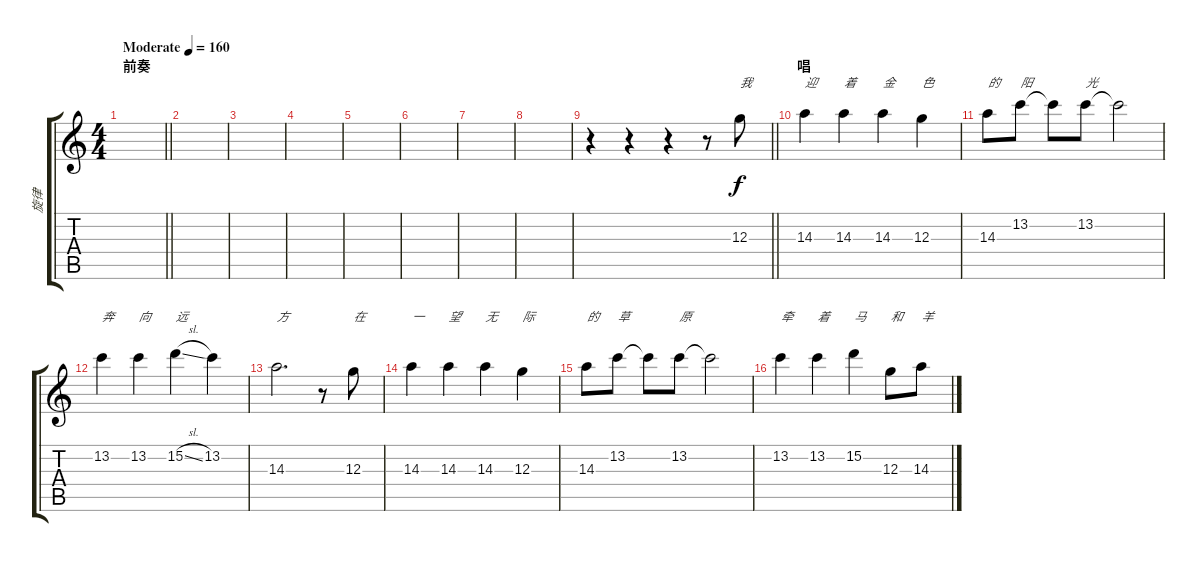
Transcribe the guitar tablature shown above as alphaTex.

\track ("旋律" "旋律") {instrument contrabass}
\staff {score tabs}
\tuning (E4 B3 G3 D3 A2 E2) {hide}
\ts (4 4)
\section ("" "前奏")
\tempo (160 "Moderate")
\clef g2
\barLineRight lightlight
\ks c
|
|
|
|
|
|
|
|
\barLineRight lightlight
r.4 r.4 r.4 r.8 12.3.8{txt "我"} |
\section ("" "唱")
14.3.4{txt "迎"} 14.3.4{txt "着"} 14.3.4{txt "金"} 12.3.4{txt "色"} |
14.3.8{txt "的"} 13.2.8{txt "阳"} 13.2{t}.8 13.2.8{txt "光"} 13.2{t}.2 |
13.2.4{txt "奔"} 13.2.4{txt "向"} 15.2{sl}.4{txt "远"} 13.2.4 |
14.3.2{d txt "方"} r.8 12.3.8{txt "在"} |
14.3.4{txt "一"} 14.3.4{txt "望"} 14.3.4{txt "无"} 12.3.4{txt "际"} |
14.3.8{txt "的"} 13.2.8{txt "草"} 13.2{t}.8 13.2.8{txt "原"} 13.2{t}.2 |
13.2.4{txt "牵"} 13.2.4{txt "着"} 15.2.4{txt "马"} 12.3.8{txt "和"} 14.3.8{txt "羊"}
